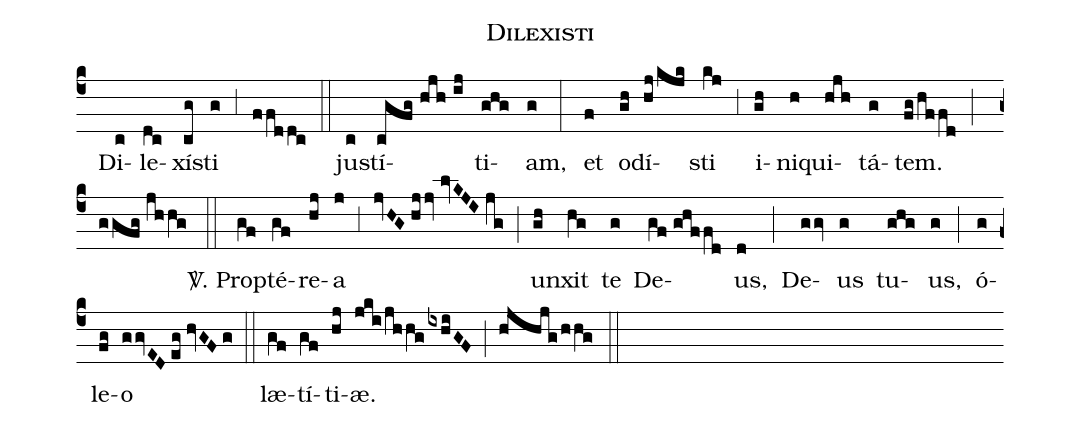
name:Dilexisti;
mode:VIII;
office-part:Responsoria;
%%
(c4) () Di(c)le(dc)xí(cg)sti(g) (;3) (ffddc) (::) ju(c)stí(cgfg//hjh//ij)ti(ghg)am,(g) (:) et(f) o(gh)dí(hj/kjk)sti(kj) (;3) i(gh)ni(h)qui(hjh)tá(g)tem.(fg/hffd) (;) (ggfg//jhhg) (::) <sp>V/</sp>. Prop(gf)té(gf)re(hj)a(j) (;3) (jvHG//hjjv//lvKJI//jg) (;) un(gh)xit(hg) te(g) De(gf//ghffd)us,(d) (;) De(ggv)us(g) tu(ghg)us,(g) (;) ó(g)le(fg)o(ggvED//eg//hvGF//g) (::) læ(gf)tí(gf)ti(hj)æ.(jki/jhhg/ixhiGF) (;) (hjhjg/hhg) (::)
